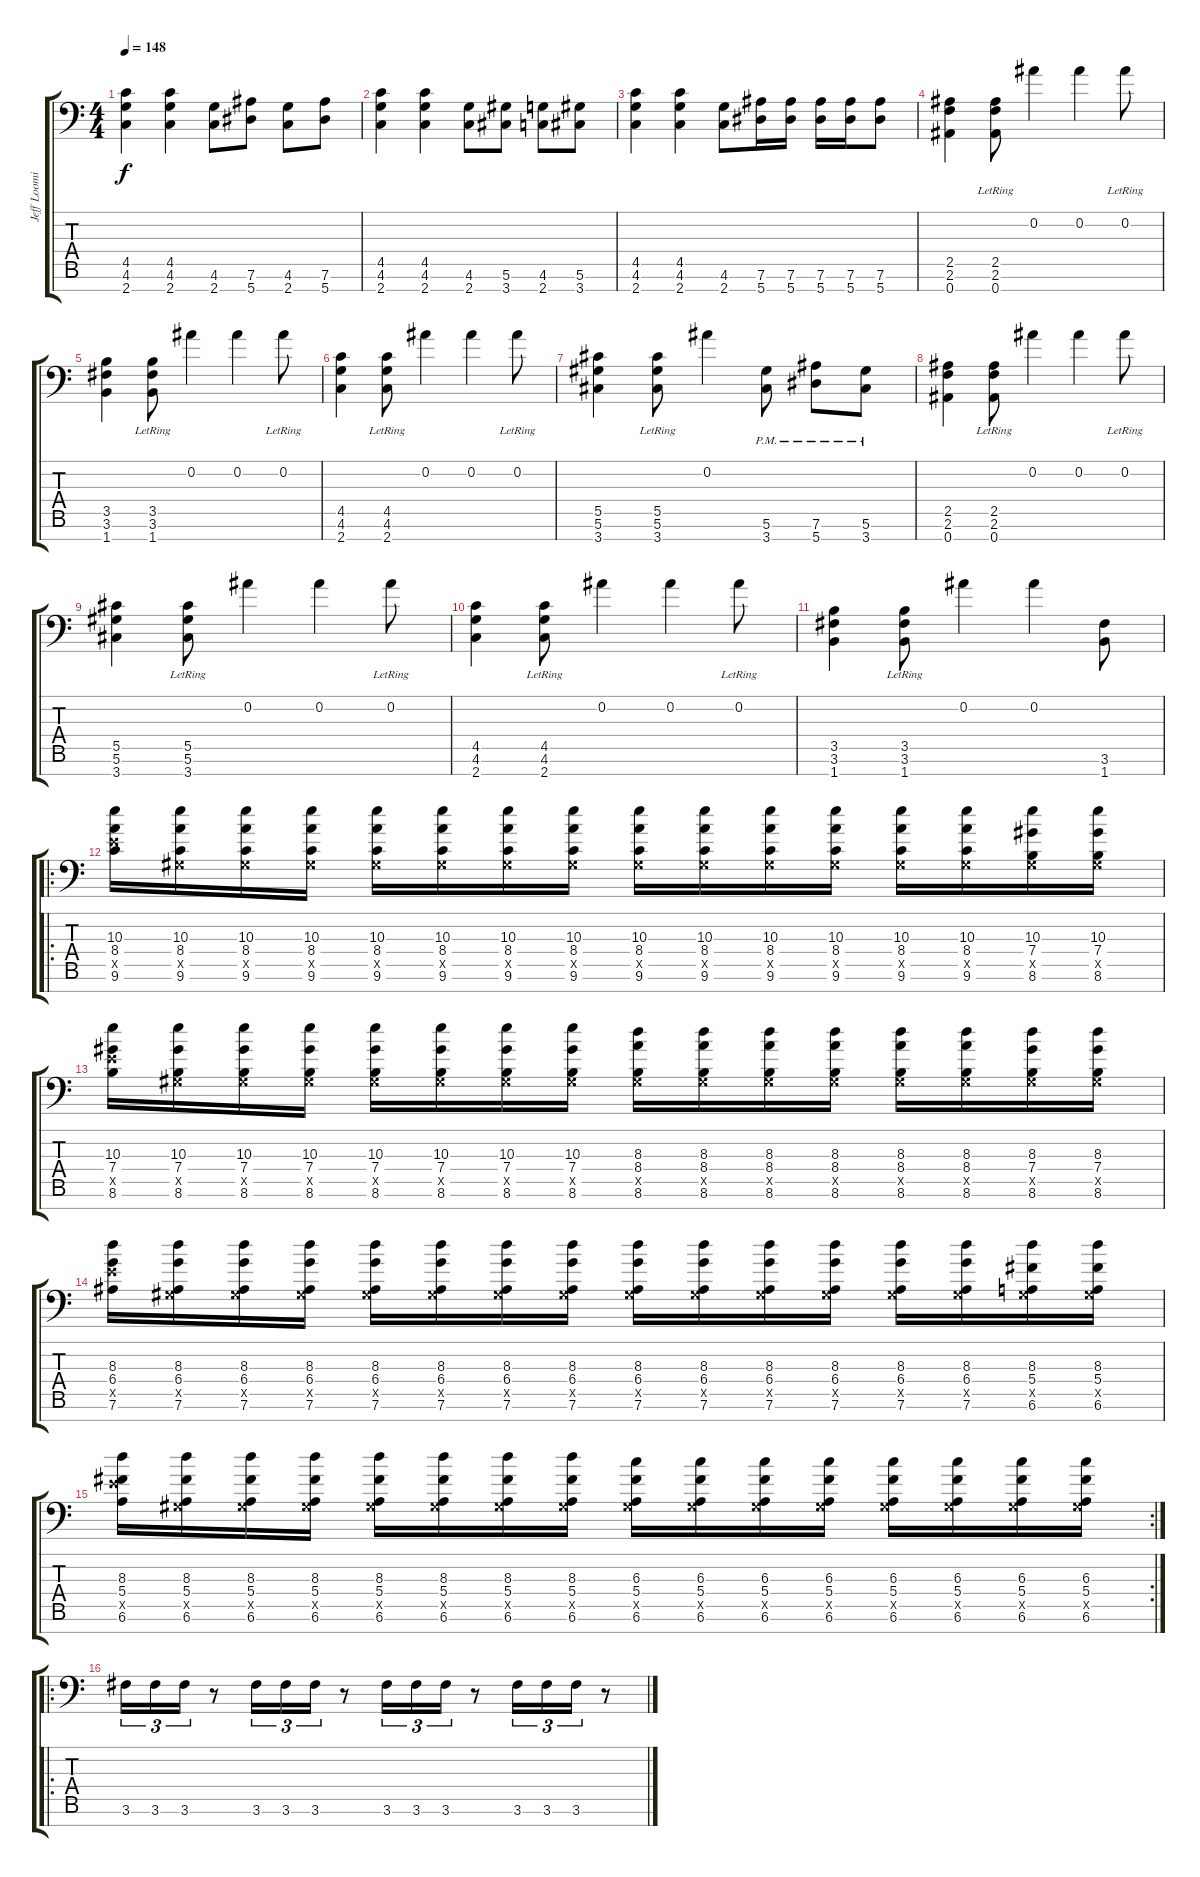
\track ("Jeff Loomis" "Jeff Loomi") {instrument distortionguitar}
\staff {score tabs}
\tuning (Eb4 Bb3 Gb3 Db3 Ab2 Eb2 Bb1) {hide}
\ts (4 4)
\tempo 148
\clef f4
\ks c
(4.5 4.6 2.7).4{dy f} (4.5 4.6 2.7).4 (4.6 2.7).8 (7.6 5.7).8 (4.6 2.7).8 (7.6 5.7).8 |
(4.5 4.6 2.7).4 (4.5 4.6 2.7).4 (4.6 2.7).8 (5.6 3.7).8 (4.6 2.7).8 (5.6 3.7).8 |
(4.5 4.6 2.7).4 (4.5 4.6 2.7).4 (4.6 2.7).8 (7.6 5.7).16 (7.6 5.7).16 (7.6 5.7).16 (7.6 5.7).16 (7.6 5.7).8 |
(2.5 2.6 0.7).4 (2.5{lr} 2.6{lr} 0.7{lr}).8 0.2.4 0.2.4 0.2{lr}.8 |
(3.5 3.6 1.7).4 (3.5{lr} 3.6{lr} 1.7{lr}).8 0.2.4 0.2.4 0.2{lr}.8 |
(4.5 4.6 2.7).4 (4.5{lr} 4.6{lr} 2.7{lr}).8 0.2.4 0.2.4 0.2{lr}.8 |
(5.5 5.6 3.7).4 (5.5{lr} 5.6{lr} 3.7{lr}).8 0.2.4 (5.6{pm} 3.7{pm}).8 (7.6{pm} 5.7{pm}).8 (5.6{pm} 3.7{pm}).8 |
(2.5 2.6 0.7).4 (2.5{lr} 2.6{lr} 0.7{lr}).8 0.2.4 0.2.4 0.2{lr}.8 |
(5.5 5.6 3.7).4 (5.5{lr} 5.6{lr} 3.7{lr}).8 0.2.4 0.2.4 0.2{lr}.8 |
(4.5 4.6 2.7).4 (4.5{lr} 4.6{lr} 2.7{lr}).8 0.2.4 0.2.4 0.2{lr}.8 |
(3.5 3.6 1.7).4 (3.5{lr} 3.6{lr} 1.7{lr}).8 0.2.4 0.2.4 (3.6 1.7).8 |
\ro
(10.3 8.4 8.5{x} 9.6).16 (10.3 8.4 0.5{x} 9.6).16 (10.3 8.4 0.5{x} 9.6).16 (10.3 8.4 0.5{x} 9.6).16 (10.3 8.4 0.5{x} 9.6).16 (10.3 8.4 0.5{x} 9.6).16 (10.3 8.4 0.5{x} 9.6).16 (10.3 8.4 0.5{x} 9.6).16 (10.3 8.4 0.5{x} 9.6).16 (10.3 8.4 0.5{x} 9.6).16 (10.3 8.4 0.5{x} 9.6).16 (10.3 8.4 0.5{x} 9.6).16 (10.3 8.4 0.5{x} 9.6).16 (10.3 8.4 0.5{x} 9.6).16 (10.3 7.4 0.5{x} 8.6).16 (10.3 7.4 0.5{x} 8.6).16 |
(10.3 7.4 8.5{x} 8.6).16 (10.3 7.4 0.5{x} 8.6).16 (10.3 7.4 0.5{x} 8.6).16 (10.3 7.4 0.5{x} 8.6).16 (10.3 7.4 0.5{x} 8.6).16 (10.3 7.4 0.5{x} 8.6).16 (10.3 7.4 0.5{x} 8.6).16 (10.3 7.4 0.5{x} 8.6).16 (8.3 8.4 0.5{x} 8.6).16 (8.3 8.4 0.5{x} 8.6).16 (8.3 8.4 0.5{x} 8.6).16 (8.3 8.4 0.5{x} 8.6).16 (8.3 8.4 0.5{x} 8.6).16 (8.3 8.4 0.5{x} 8.6).16 (8.3 7.4 0.5{x} 8.6).16 (8.3 7.4 0.5{x} 8.6).16 |
(8.3 6.4 8.5{x} 7.6).16 (8.3 6.4 0.5{x} 7.6).16 (8.3 6.4 0.5{x} 7.6).16 (8.3 6.4 0.5{x} 7.6).16 (8.3 6.4 0.5{x} 7.6).16 (8.3 6.4 0.5{x} 7.6).16 (8.3 6.4 0.5{x} 7.6).16 (8.3 6.4 0.5{x} 7.6).16 (8.3 6.4 0.5{x} 7.6).16 (8.3 6.4 0.5{x} 7.6).16 (8.3 6.4 0.5{x} 7.6).16 (8.3 6.4 0.5{x} 7.6).16 (8.3 6.4 0.5{x} 7.6).16 (8.3 6.4 0.5{x} 7.6).16 (8.3 5.4 0.5{x} 6.6).16 (8.3 5.4 0.5{x} 6.6).16 |
\rc 2
(8.3 5.4 8.5{x} 6.6).16 (8.3 5.4 0.5{x} 6.6).16 (8.3 5.4 0.5{x} 6.6).16 (8.3 5.4 0.5{x} 6.6).16 (8.3 5.4 0.5{x} 6.6).16 (8.3 5.4 0.5{x} 6.6).16 (8.3 5.4 0.5{x} 6.6).16 (8.3 5.4 0.5{x} 6.6).16 (6.3 5.4 0.5{x} 6.6).16 (6.3 5.4 0.5{x} 6.6).16 (6.3 5.4 0.5{x} 6.6).16 (6.3 5.4 0.5{x} 6.6).16 (6.3 5.4 0.5{x} 6.6).16 (6.3 5.4 0.5{x} 6.6).16 (6.3 5.4 0.5{x} 6.6).16 (6.3 5.4 0.5{x} 6.6).16 |
\ro
3.6.16{tu (3 2)} 3.6.16{tu (3 2)} 3.6.16{tu (3 2)} r.8 3.6.16{tu (3 2)} 3.6.16{tu (3 2)} 3.6.16{tu (3 2)} r.8 3.6.16{tu (3 2)} 3.6.16{tu (3 2)} 3.6.16{tu (3 2)} r.8 3.6.16{tu (3 2)} 3.6.16{tu (3 2)} 3.6.16{tu (3 2)} r.8
